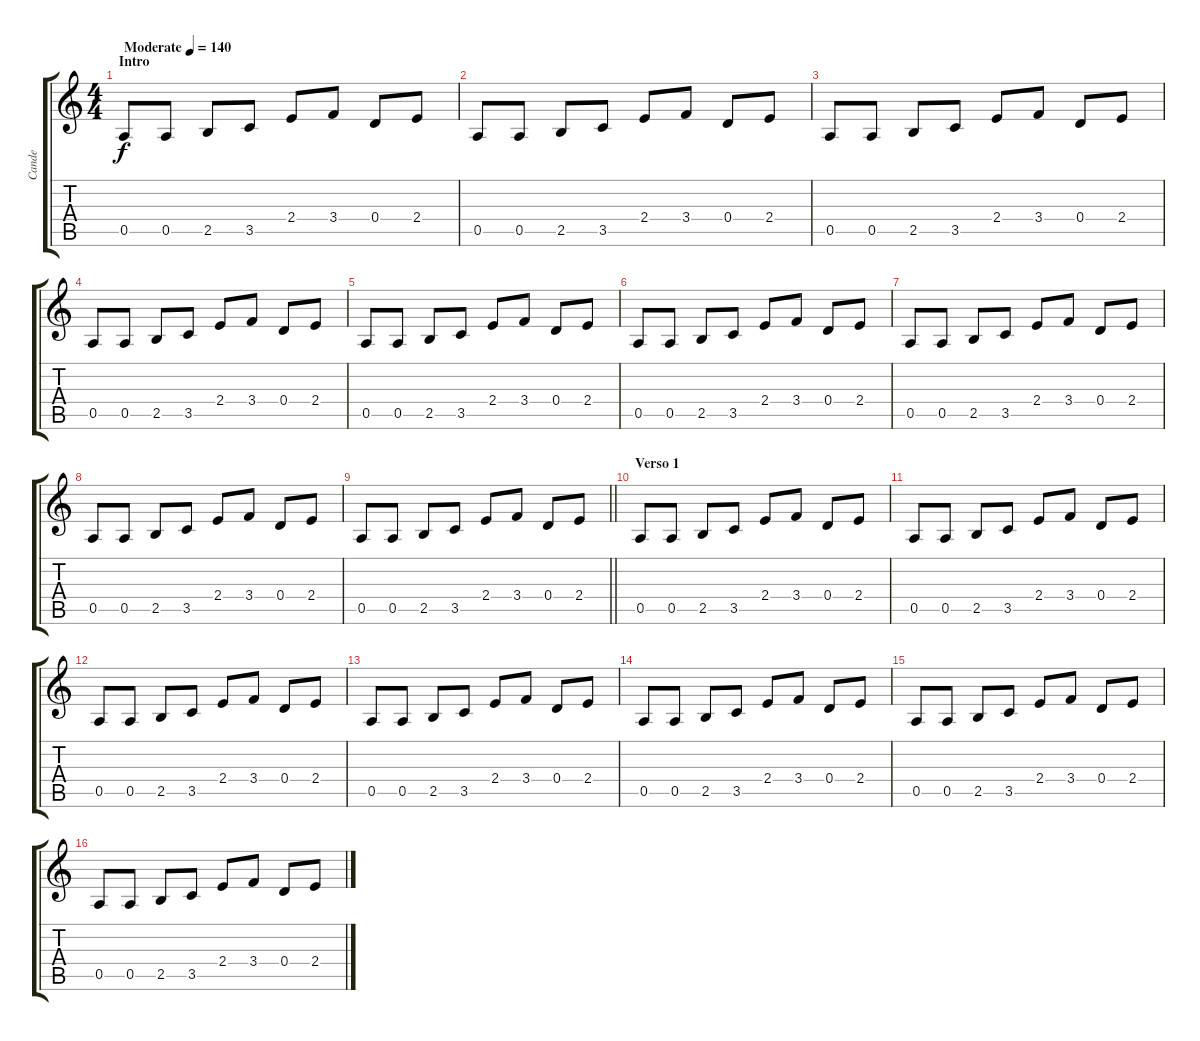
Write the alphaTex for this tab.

\track ("Cande" "Cande") {instrument distortionguitar}
\staff {score tabs}
\tuning (E4 B3 G3 D3 A2 E2) {hide}
\ts (4 4)
\section ("" "Intro")
\tempo (140 "Moderate")
\clef g2
\ks c
0.5.8{dy f instrument distortionguitar} 0.5.8 2.5.8 3.5.8 2.4.8 3.4.8 0.4.8 2.4.8 |
0.5.8 0.5.8 2.5.8 3.5.8 2.4.8 3.4.8 0.4.8 2.4.8 |
0.5.8 0.5.8 2.5.8 3.5.8 2.4.8 3.4.8 0.4.8 2.4.8 |
0.5.8 0.5.8 2.5.8 3.5.8 2.4.8 3.4.8 0.4.8 2.4.8 |
0.5.8 0.5.8 2.5.8 3.5.8 2.4.8 3.4.8 0.4.8 2.4.8 |
0.5.8 0.5.8 2.5.8 3.5.8 2.4.8 3.4.8 0.4.8 2.4.8 |
0.5.8 0.5.8 2.5.8 3.5.8 2.4.8 3.4.8 0.4.8 2.4.8 |
0.5.8 0.5.8 2.5.8 3.5.8 2.4.8 3.4.8 0.4.8 2.4.8 |
\barLineRight lightlight
0.5.8 0.5.8 2.5.8 3.5.8 2.4.8 3.4.8 0.4.8 2.4.8 |
\section ("" "Verso 1")
0.5.8 0.5.8 2.5.8 3.5.8 2.4.8 3.4.8 0.4.8 2.4.8 |
0.5.8 0.5.8 2.5.8 3.5.8 2.4.8 3.4.8 0.4.8 2.4.8 |
0.5.8 0.5.8 2.5.8 3.5.8 2.4.8 3.4.8 0.4.8 2.4.8 |
0.5.8 0.5.8 2.5.8 3.5.8 2.4.8 3.4.8 0.4.8 2.4.8 |
0.5.8 0.5.8 2.5.8 3.5.8 2.4.8 3.4.8 0.4.8 2.4.8 |
0.5.8 0.5.8 2.5.8 3.5.8 2.4.8 3.4.8 0.4.8 2.4.8 |
0.5.8 0.5.8 2.5.8 3.5.8 2.4.8 3.4.8 0.4.8 2.4.8
